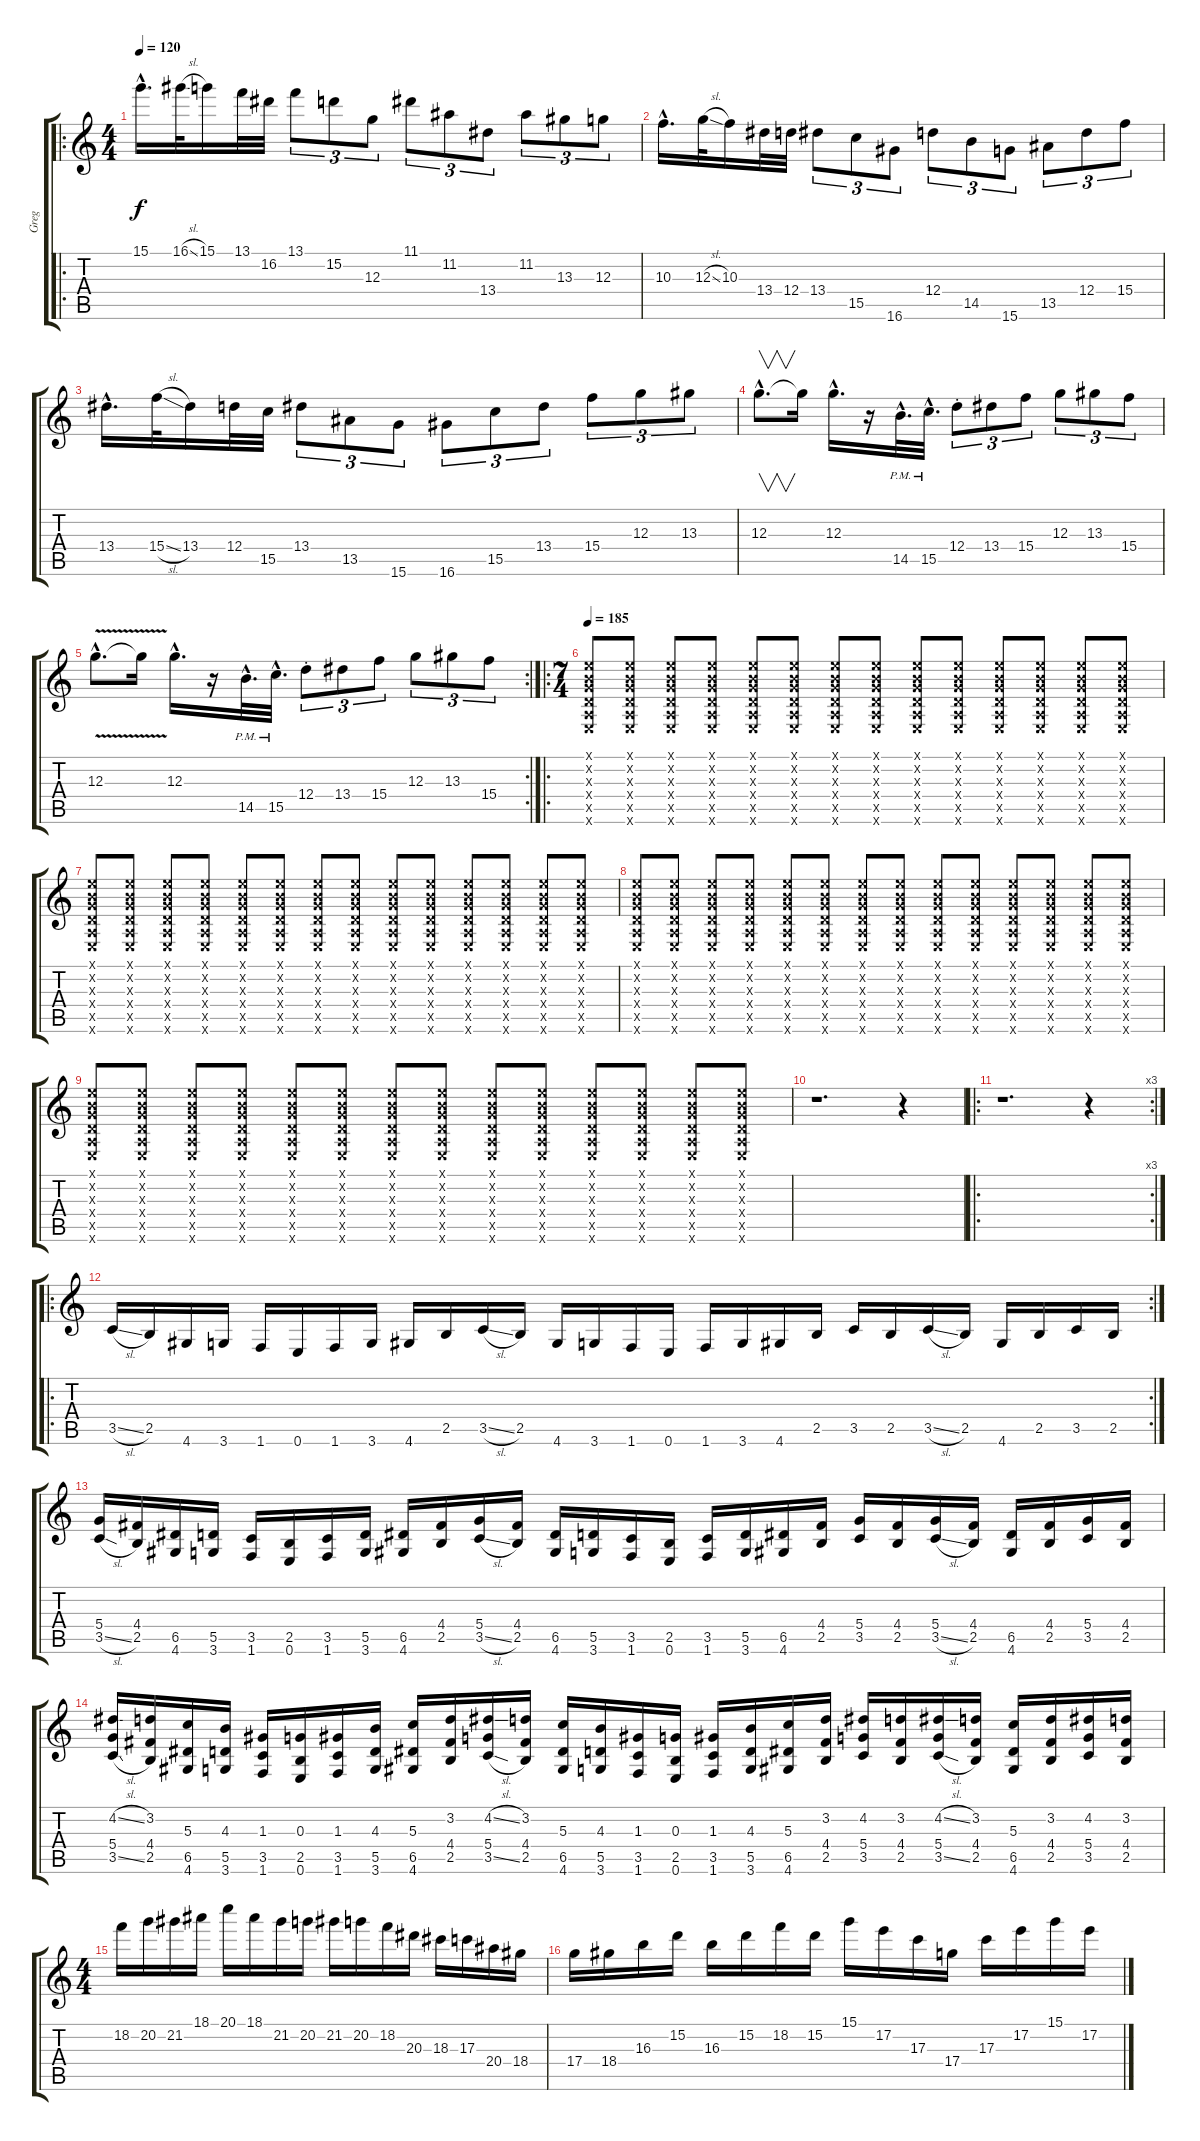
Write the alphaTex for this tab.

\track ("Greg" "Greg") {instrument overdrivenguitar}
\staff {score tabs}
\tuning (E4 B3 G3 D3 A2 E2) {hide}
\ro
\ts (4 4)
\tempo 120
\clef g2
\ks c
15.1{hac}.16{d dy f balance 5 instrument overdrivenguitar} 16.1{sl}.32 15.1.16 13.1.32 16.2.32 13.1.8{tu (3 2)} 15.2.8{tu (3 2)} 12.3.8{tu (3 2)} 11.1.8{tu (3 2)} 11.2.8{tu (3 2)} 13.4.8{tu (3 2)} 11.2.8{tu (3 2)} 13.3.8{tu (3 2)} 12.3.8{tu (3 2)} |
10.3{hac}.16{d} 12.3{sl}.32 10.3.16 13.4.32 12.4.32 13.4.8{tu (3 2)} 15.5.8{tu (3 2)} 16.6.8{tu (3 2)} 12.4.8{tu (3 2)} 14.5.8{tu (3 2)} 15.6.8{tu (3 2)} 13.5.8{tu (3 2)} 12.4.8{tu (3 2)} 15.4.8{tu (3 2)} |
13.4{hac}.16{d} 15.4{sl}.32 13.4.16 12.4.32 15.5.32 13.4.8{tu (3 2)} 13.5.8{tu (3 2)} 15.6.8{tu (3 2)} 16.6.8{tu (3 2)} 15.5.8{tu (3 2)} 13.4.8{tu (3 2)} 15.4.8{tu (3 2)} 12.3.8{tu (3 2)} 13.3.8{tu (3 2)} |
12.3{hac}.8{v d} 12.3{t}.16 12.3{hac}.16{d} r.16 14.5{hac pm}.32{d} 15.5{hac pm}.32{d} 12.4{st}.8{tu (3 2)} 13.4.8{tu (3 2)} 15.4.8{tu (3 2)} 12.3.8{tu (3 2)} 13.3.8{tu (3 2)} 15.4.8{tu (3 2)} |
\rc 2
12.3{v hac}.8{d} 12.3{t}.16 12.3{hac}.16{d} r.16 14.5{hac pm}.32{d} 15.5{hac pm}.32{d} 12.4{st}.8{tu (3 2)} 13.4.8{tu (3 2)} 15.4.8{tu (3 2)} 12.3.8{tu (3 2)} 13.3.8{tu (3 2)} 15.4.8{tu (3 2)} |
\ro
\ts (7 4)
\tempo 185
(0.1{x} 0.2{x} 0.3{x} 0.4{x} 0.5{x} 0.6{x}).8{volume 7 instrument acousticguitarsteel} (0.1{x} 0.2{x} 0.3{x} 0.4{x} 0.5{x} 0.6{x}).8 (0.1{x} 0.2{x} 0.3{x} 0.4{x} 0.5{x} 0.6{x}).8 (0.1{x} 0.2{x} 0.3{x} 0.4{x} 0.5{x} 0.6{x}).8 (0.1{x} 0.2{x} 0.3{x} 0.4{x} 0.5{x} 0.6{x}).8 (0.1{x} 0.2{x} 0.3{x} 0.4{x} 0.5{x} 0.6{x}).8 (0.1{x} 0.2{x} 0.3{x} 0.4{x} 0.5{x} 0.6{x}).8 (0.1{x} 0.2{x} 0.3{x} 0.4{x} 0.5{x} 0.6{x}).8 (0.1{x} 0.2{x} 0.3{x} 0.4{x} 0.5{x} 0.6{x}).8 (0.1{x} 0.2{x} 0.3{x} 0.4{x} 0.5{x} 0.6{x}).8 (0.1{x} 0.2{x} 0.3{x} 0.4{x} 0.5{x} 0.6{x}).8 (0.1{x} 0.2{x} 0.3{x} 0.4{x} 0.5{x} 0.6{x}).8 (0.1{x} 0.2{x} 0.3{x} 0.4{x} 0.5{x} 0.6{x}).8 (0.1{x} 0.2{x} 0.3{x} 0.4{x} 0.5{x} 0.6{x}).8 |
(0.1{x} 0.2{x} 0.3{x} 0.4{x} 0.5{x} 0.6{x}).8 (0.1{x} 0.2{x} 0.3{x} 0.4{x} 0.5{x} 0.6{x}).8 (0.1{x} 0.2{x} 0.3{x} 0.4{x} 0.5{x} 0.6{x}).8 (0.1{x} 0.2{x} 0.3{x} 0.4{x} 0.5{x} 0.6{x}).8 (0.1{x} 0.2{x} 0.3{x} 0.4{x} 0.5{x} 0.6{x}).8 (0.1{x} 0.2{x} 0.3{x} 0.4{x} 0.5{x} 0.6{x}).8 (0.1{x} 0.2{x} 0.3{x} 0.4{x} 0.5{x} 0.6{x}).8 (0.1{x} 0.2{x} 0.3{x} 0.4{x} 0.5{x} 0.6{x}).8 (0.1{x} 0.2{x} 0.3{x} 0.4{x} 0.5{x} 0.6{x}).8 (0.1{x} 0.2{x} 0.3{x} 0.4{x} 0.5{x} 0.6{x}).8 (0.1{x} 0.2{x} 0.3{x} 0.4{x} 0.5{x} 0.6{x}).8 (0.1{x} 0.2{x} 0.3{x} 0.4{x} 0.5{x} 0.6{x}).8 (0.1{x} 0.2{x} 0.3{x} 0.4{x} 0.5{x} 0.6{x}).8 (0.1{x} 0.2{x} 0.3{x} 0.4{x} 0.5{x} 0.6{x}).8 |
(0.1{x} 0.2{x} 0.3{x} 0.4{x} 0.5{x} 0.6{x}).8 (0.1{x} 0.2{x} 0.3{x} 0.4{x} 0.5{x} 0.6{x}).8 (0.1{x} 0.2{x} 0.3{x} 0.4{x} 0.5{x} 0.6{x}).8 (0.1{x} 0.2{x} 0.3{x} 0.4{x} 0.5{x} 0.6{x}).8 (0.1{x} 0.2{x} 0.3{x} 0.4{x} 0.5{x} 0.6{x}).8 (0.1{x} 0.2{x} 0.3{x} 0.4{x} 0.5{x} 0.6{x}).8 (0.1{x} 0.2{x} 0.3{x} 0.4{x} 0.5{x} 0.6{x}).8 (0.1{x} 0.2{x} 0.3{x} 0.4{x} 0.5{x} 0.6{x}).8 (0.1{x} 0.2{x} 0.3{x} 0.4{x} 0.5{x} 0.6{x}).8 (0.1{x} 0.2{x} 0.3{x} 0.4{x} 0.5{x} 0.6{x}).8 (0.1{x} 0.2{x} 0.3{x} 0.4{x} 0.5{x} 0.6{x}).8 (0.1{x} 0.2{x} 0.3{x} 0.4{x} 0.5{x} 0.6{x}).8 (0.1{x} 0.2{x} 0.3{x} 0.4{x} 0.5{x} 0.6{x}).8 (0.1{x} 0.2{x} 0.3{x} 0.4{x} 0.5{x} 0.6{x}).8 |
(0.1{x} 0.2{x} 0.3{x} 0.4{x} 0.5{x} 0.6{x}).8 (0.1{x} 0.2{x} 0.3{x} 0.4{x} 0.5{x} 0.6{x}).8 (0.1{x} 0.2{x} 0.3{x} 0.4{x} 0.5{x} 0.6{x}).8 (0.1{x} 0.2{x} 0.3{x} 0.4{x} 0.5{x} 0.6{x}).8 (0.1{x} 0.2{x} 0.3{x} 0.4{x} 0.5{x} 0.6{x}).8 (0.1{x} 0.2{x} 0.3{x} 0.4{x} 0.5{x} 0.6{x}).8 (0.1{x} 0.2{x} 0.3{x} 0.4{x} 0.5{x} 0.6{x}).8 (0.1{x} 0.2{x} 0.3{x} 0.4{x} 0.5{x} 0.6{x}).8 (0.1{x} 0.2{x} 0.3{x} 0.4{x} 0.5{x} 0.6{x}).8 (0.1{x} 0.2{x} 0.3{x} 0.4{x} 0.5{x} 0.6{x}).8 (0.1{x} 0.2{x} 0.3{x} 0.4{x} 0.5{x} 0.6{x}).8 (0.1{x} 0.2{x} 0.3{x} 0.4{x} 0.5{x} 0.6{x}).8 (0.1{x} 0.2{x} 0.3{x} 0.4{x} 0.5{x} 0.6{x}).8 (0.1{x} 0.2{x} 0.3{x} 0.4{x} 0.5{x} 0.6{x}).8 |
r.1{d} r.4 |
\ro
\rc 3
r.1{d} r.4 |
\ro
\rc 2
3.5{sl}.16{volume 12 instrument overdrivenguitar} 2.5.16 4.6.16 3.6.16 1.6.16 0.6.16 1.6.16 3.6.16 4.6.16 2.5.16 3.5{sl}.16 2.5.16 4.6.16 3.6.16 1.6.16 0.6.16 1.6.16 3.6.16 4.6.16 2.5.16 3.5.16 2.5.16 3.5{sl}.16 2.5.16 4.6.16 2.5.16 3.5.16 2.5.16 |
(5.4 3.5{sl}).16 (4.4 2.5).16 (6.5 4.6).16 (5.5 3.6).16 (3.5 1.6).16 (2.5 0.6).16 (3.5 1.6).16 (5.5 3.6).16 (6.5 4.6).16 (4.4 2.5).16 (5.4 3.5{sl}).16 (4.4 2.5).16 (6.5 4.6).16 (5.5 3.6).16 (3.5 1.6).16 (2.5 0.6).16 (3.5 1.6).16 (5.5 3.6).16 (6.5 4.6).16 (4.4 2.5).16 (5.4 3.5).16 (4.4 2.5).16 (5.4 3.5{sl}).16 (4.4 2.5).16 (6.5 4.6).16 (4.4 2.5).16 (5.4 3.5).16 (4.4 2.5).16 |
(4.2{sl} 5.4 3.5{sl}).16 (3.2 4.4 2.5).16 (5.3 6.5 4.6).16 (4.3 5.5 3.6).16 (1.3 3.5 1.6).16 (0.3 2.5 0.6).16 (1.3 3.5 1.6).16 (4.3 5.5 3.6).16 (5.3 6.5 4.6).16 (3.2 4.4 2.5).16 (4.2{sl} 5.4 3.5{sl}).16 (3.2 4.4 2.5).16 (5.3 6.5 4.6).16 (4.3 5.5 3.6).16 (1.3 3.5 1.6).16 (0.3 2.5 0.6).16 (1.3 3.5 1.6).16 (4.3 5.5 3.6).16 (5.3 6.5 4.6).16 (3.2 4.4 2.5).16 (4.2 5.4 3.5).16 (3.2 4.4 2.5).16 (4.2{sl} 5.4 3.5{sl}).16 (3.2 4.4 2.5).16 (5.3 6.5 4.6).16 (3.2 4.4 2.5).16 (4.2 5.4 3.5).16 (3.2 4.4 2.5).16 |
\ts (4 4)
18.2.16{volume 13} 20.2.16 21.2.16 18.1.16 20.1.16 18.1.16 21.2.16 20.2.16 21.2.16 20.2.16 18.2.16 20.3.16 18.3.16 17.3.16 20.4.16 18.4.16 |
17.4.16 18.4.16 16.3.16 15.2.16 16.3.16 15.2.16 18.2.16 15.2.16 15.1.16 17.2.16 17.3.16 17.4.16 17.3.16 17.2.16 15.1.16 17.2.16
